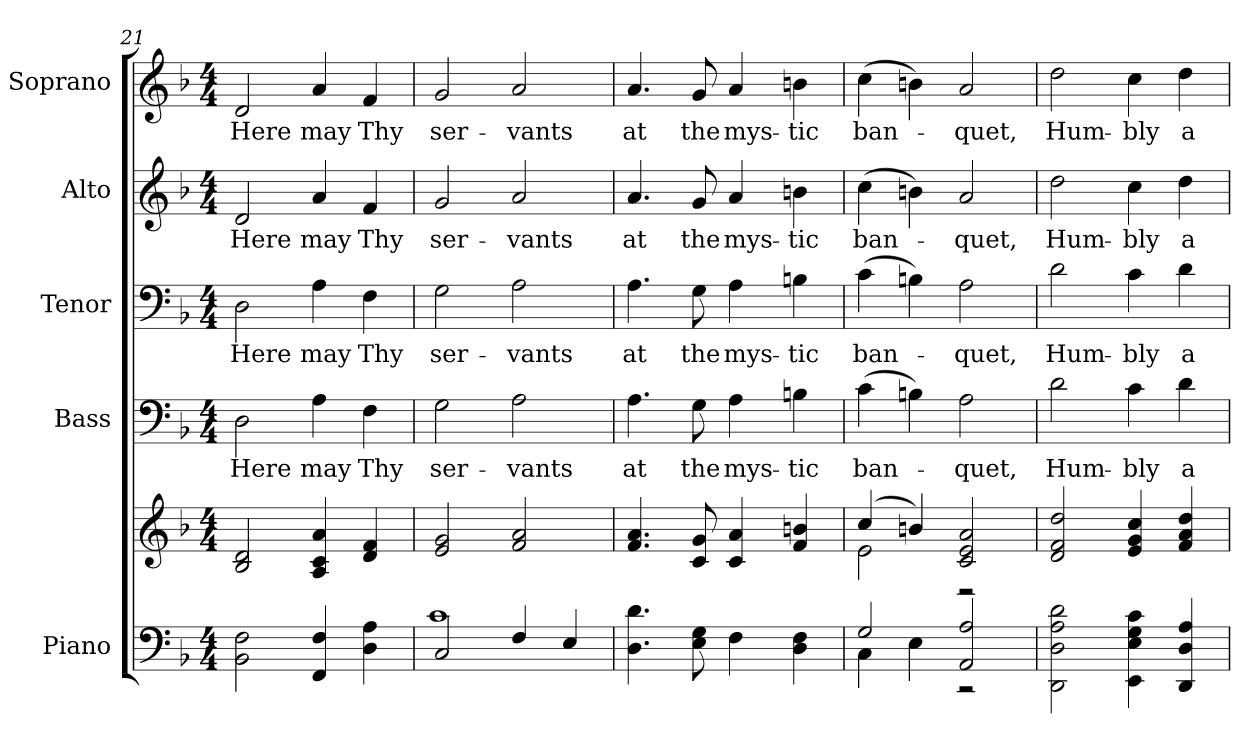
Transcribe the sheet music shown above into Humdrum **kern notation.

**kern	**kern	**kern	**text	**kern	**text	**kern	**text	**kern	**text
*part5	*part5	*part4	*part4	*part3	*part3	*part2	*part2	*part1	*part1
*staff6	*staff5	*staff4	*staff4	*staff3	*staff3	*staff2	*staff2	*staff1	*staff1
*I"Piano	*	*I"Bass	*	*I"Tenor	*	*I"Alto	*	*I"Soprano	*
*I'Pno.	*	*I'B.	*	*I'T.	*	*I'A.	*	*I'S.	*
!!LO:PB:g=z
*clefF4	*clefG2	*clefF4	*	*clefF4	*	*clefG2	*	*clefG2	*
*k[b-]	*k[b-]	*k[b-]	*	*k[b-]	*	*k[b-]	*	*k[b-]	*
*F:	*F:	*F:	*	*F:	*	*F:	*	*F:	*
*M4/4	*M4/4	*M4/4	*	*M4/4	*	*M4/4	*	*M4/4	*
=21	=21	=21	=21	=21	=21	=21	=21	=21	=21
!	!	!	!LO:LY:b:color=#000000	!	!	!	!	!	!
!	!	!	!	!	!LO:LY:b:color=#000000	!	!	!	!
!	!	!	!	!	!	!	!LO:LY:b:color=#000000	!	!
!	!	!	!	!	!	!	!	!	!LO:LY:b:color=#000000
2BB-i\ 2Fi	2B-i/ 2di	2Di\	Here	2Di\	Here	2di/	Here	2di/	Here
!	!	!	!LO:LY:b:color=#000000	!	!	!	!	!	!
!	!	!	!	!	!LO:LY:b:color=#000000	!	!	!	!
!	!	!	!	!	!	!	!LO:LY:b:color=#000000	!	!
!	!	!	!	!	!	!	!	!	!LO:LY:b:color=#000000
4FFi/ 4Fi	4Ai/ 4ci 4ai	4Ai\	may	4Ai\	may	4ai/	may	4ai/	may
!	!	!	!LO:LY:b:color=#000000	!	!	!	!	!	!
!	!	!	!	!	!LO:LY:b:color=#000000	!	!	!	!
!	!	!	!	!	!	!	!LO:LY:b:color=#000000	!	!
!	!	!	!	!	!	!	!	!	!LO:LY:b:color=#000000
4Di\ 4Ai	4di/ 4fi	4Fi\	Thy	4Fi\	Thy	4fi/	Thy	4fi/	Thy
=22	=22	=22	=22	=22	=22	=22	=22	=22	=22
*^	*	*	*	*	*	*	*	*	*
!	!	!	!	!LO:LY:b:color=#000000	!	!	!	!	!	!
!	!	!	!	!	!	!LO:LY:b:color=#000000	!	!	!	!
!	!	!	!	!	!	!	!	!LO:LY:b:color=#000000	!	!
!	!	!	!	!	!	!	!	!	!	!LO:LY:b:color=#000000
2Ci/	1ci	2ei/ 2gi	2Gi\	ser-	2Gi\	ser-	2gi/	ser-	2gi/	ser-
!	!	!	!	!LO:LY:b:color=#000000	!	!	!	!	!	!
!	!	!	!	!	!	!LO:LY:b:color=#000000	!	!	!	!
!	!	!	!	!	!	!	!	!LO:LY:b:color=#000000	!	!
!	!	!	!	!	!	!	!	!	!	!LO:LY:b:color=#000000
4Fi/	.	2fi/ 2ai	2Ai\	-vants	2Ai\	-vants	2ai/	-vants	2ai/	-vants
4Ei/	.	.	.	.	.	.	.	.	.	.
*v	*v	*	*	*	*	*	*	*	*	*
=23	=23	=23	=23	=23	=23	=23	=23	=23	=23
!	!	!	!LO:LY:b:color=#000000	!	!	!	!	!	!
!	!	!	!	!	!LO:LY:b:color=#000000	!	!	!	!
!	!	!	!	!	!	!	!LO:LY:b:color=#000000	!	!
!	!	!	!	!	!	!	!	!	!LO:LY:b:color=#000000
4.Di\ 4.di	4.fi/ 4.ai	4.Ai\	at	4.Ai\	at	4.ai/	at	4.ai/	at
!	!	!	!LO:LY:b:color=#000000	!	!	!	!	!	!
!	!	!	!	!	!LO:LY:b:color=#000000	!	!	!	!
!	!	!	!	!	!	!	!LO:LY:b:color=#000000	!	!
!	!	!	!	!	!	!	!	!	!LO:LY:b:color=#000000
8Ei\ 8Gi	8ci/ 8gi	8Gi\	the	8Gi\	the	8gi/	the	8gi/	the
!	!	!	!LO:LY:b:color=#000000	!	!	!	!	!	!
!	!	!	!	!	!LO:LY:b:color=#000000	!	!	!	!
!	!	!	!	!	!	!	!LO:LY:b:color=#000000	!	!
!	!	!	!	!	!	!	!	!	!LO:LY:b:color=#000000
4Fi\	4ci/ 4ai	4Ai\	mys-	4Ai\	mys-	4ai/	mys-	4ai/	mys-
!	!	!	!LO:LY:b:color=#000000	!	!	!	!	!	!
!	!	!	!	!	!LO:LY:b:color=#000000	!	!	!	!
!	!	!	!	!	!	!	!LO:LY:b:color=#000000	!	!
!	!	!	!	!	!	!	!	!	!LO:LY:b:color=#000000
4Di\ 4Fi	4fi/ 4bni	4Bni\	-tic	4Bni\	-tic	4bni\	-tic	4bni\	-tic
=24	=24	=24	=24	=24	=24	=24	=24	=24	=24
*^	*^	*	*	*	*	*	*	*	*
!	!	!	!	!	!LO:LY:b:color=#000000	!	!	!	!	!	!
!	!	!	!	!	!	!	!LO:LY:b:color=#000000	!	!	!	!
!	!	!	!	!	!	!	!	!	!LO:LY:b:color=#000000	!	!
!	!	!	!	!	!	!	!	!	!	!	!LO:LY:b:color=#000000
2Gi/	4Ci\	(4cci/	2ei\	(4ci\	ban-	(4ci\	ban-	(4cci\	ban-	(4cci\	ban-
.	4Ei\	4bni/)	.	4Bni\)	.	4Bni\)	.	4bni\)	.	4bni\)	.
!	!	!	!	!	!LO:LY:b:color=#000000	!	!	!	!	!	!
!	!	!	!	!	!	!	!LO:LY:b:color=#000000	!	!	!	!
!	!	!	!	!	!	!	!	!	!LO:LY:b:color=#000000	!	!
!	!	!	!	!	!	!	!	!	!	!	!LO:LY:b:color=#000000
2AAi/ 2Ai	2r	2ci/ 2ei 2ai	2r	2Ai\	-quet,	2Ai\	-quet,	2ai/	-quet,	2ai/	-quet,
*v	*v	*	*	*	*	*	*	*	*	*	*
*	*v	*v	*	*	*	*	*	*	*	*
!!LO:PB:g=z
=25	=25	=25	=25	=25	=25	=25	=25	=25	=25
*^	*^	*	*	*	*	*	*	*	*
!	!	!	!	!	!LO:LY:b:color=#000000	!	!	!	!	!	!
*v	*v	*	*	*	*	*	*	*	*	*	*
*	*v	*v	*	*	*	*	*	*	*	*
*^	*^	*	*	*	*	*	*	*	*
!	!	!	!	!	!	!	!LO:LY:b:color=#000000	!	!	!	!
*v	*v	*	*	*	*	*	*	*	*	*	*
*	*v	*v	*	*	*	*	*	*	*	*
*^	*^	*	*	*	*	*	*	*	*
!	!	!	!	!	!	!	!	!	!LO:LY:b:color=#000000	!	!
*v	*v	*	*	*	*	*	*	*	*	*	*
*	*v	*v	*	*	*	*	*	*	*	*
*^	*^	*	*	*	*	*	*	*	*
!	!	!	!	!	!	!	!	!	!	!	!LO:LY:b:color=#000000
*v	*v	*	*	*	*	*	*	*	*	*	*
*	*v	*v	*	*	*	*	*	*	*	*
2DDi\ 2Di 2Ai 2di	2di/ 2fi 2ddi	2di\	Hum-	2di\	Hum-	2ddi\	Hum-	2ddi\	Hum-
!	!	!	!LO:LY:b:color=#000000	!	!	!	!	!	!
!	!	!	!	!	!LO:LY:b:color=#000000	!	!	!	!
!	!	!	!	!	!	!	!LO:LY:b:color=#000000	!	!
!	!	!	!	!	!	!	!	!	!LO:LY:b:color=#000000
4EEi\ 4Ei 4Gi 4ci	4ei/ 4gi 4cci	4ci\	-bly	4ci\	-bly	4cci\	-bly	4cci\	-bly
!	!	!	!LO:LY:b:color=#000000	!	!	!	!	!	!
!	!	!	!	!	!LO:LY:b:color=#000000	!	!	!	!
!	!	!	!	!	!	!	!LO:LY:b:color=#000000	!	!
!	!	!	!	!	!	!	!	!	!LO:LY:b:color=#000000
4DDi/ 4Di 4Ai	4fi/ 4ai 4ddi	4di\	a-	4di\	a-	4ddi\	a-	4ddi\	a-
=	=	=	=	=	=	=	=	=	=
*-	*-	*-	*-	*-	*-	*-	*-	*-	*-
